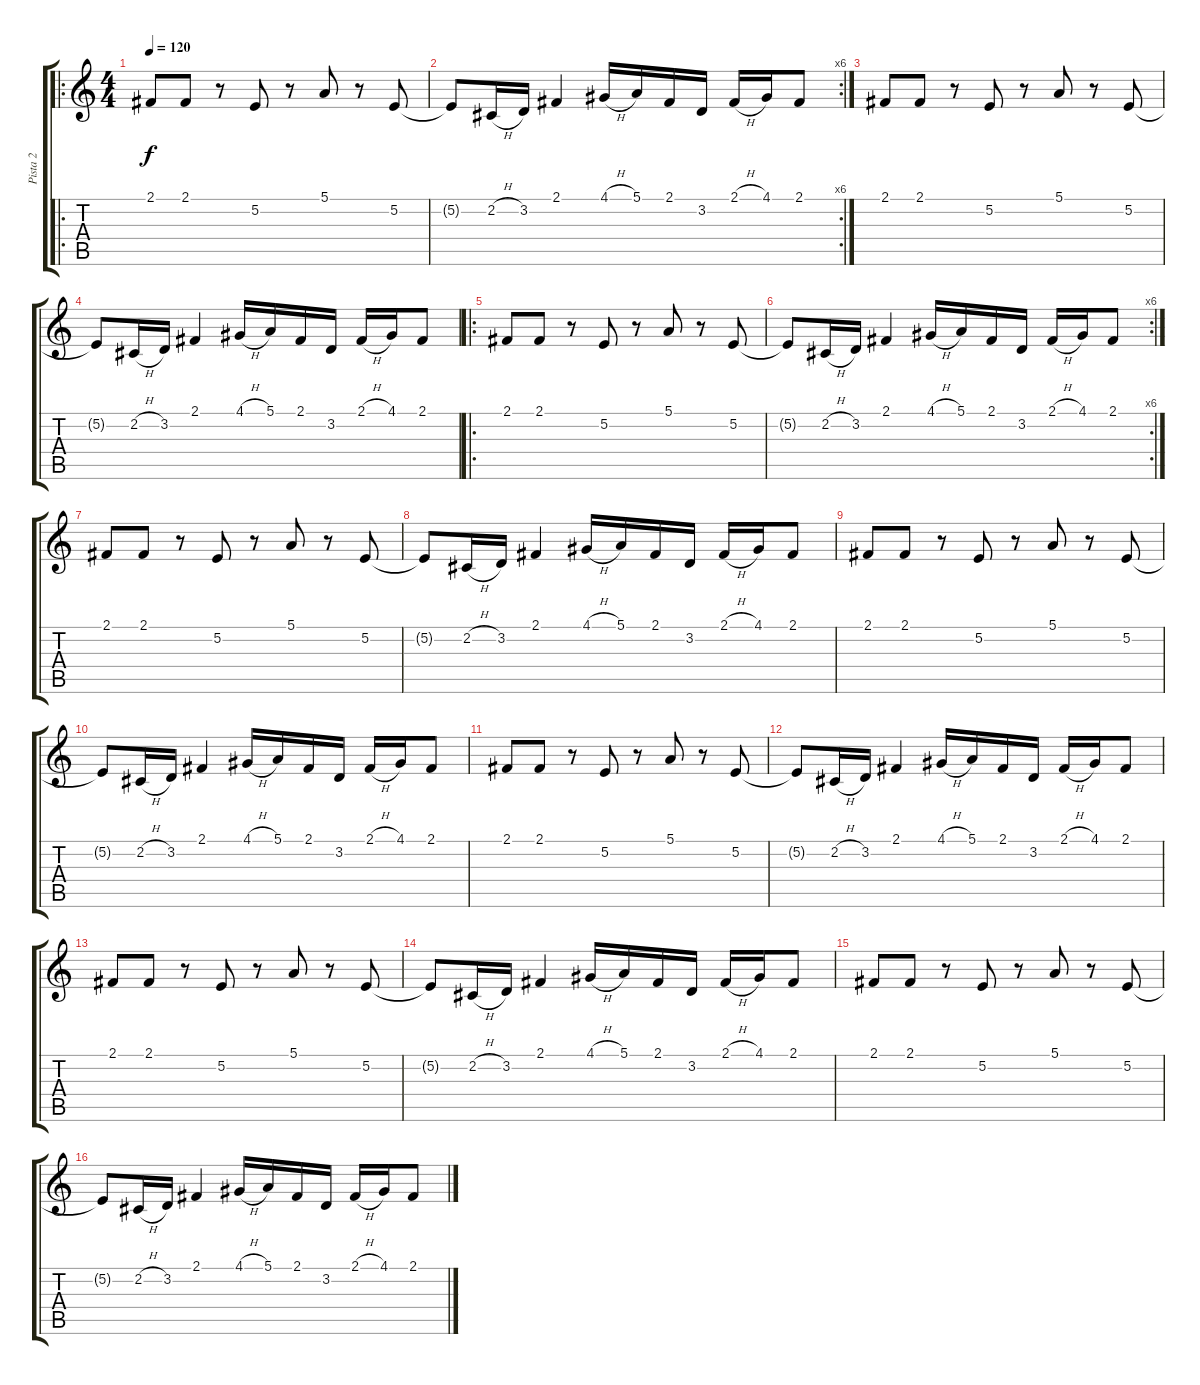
\track ("Pista 2" "Pista 2") {instrument lead1square}
\staff {score tabs}
\tuning (E4 B3 G3 D3 A2 E2) {hide}
\ro
\ts (4 4)
\tempo 120
\clef g2
\ks c
2.1.8{dy f instrument lead1square} 2.1.8 r.8 5.2.8 r.8 5.1.8 r.8 5.2.8 |
\rc 6
5.2{t}.8 2.2{h}.16 3.2.16 2.1.4 4.1{h}.16 5.1.16 2.1.16 3.2.16 2.1{h}.16 4.1.16 2.1.8 |
2.1.8 2.1.8 r.8 5.2.8 r.8 5.1.8 r.8 5.2.8 |
5.2{t}.8 2.2{h}.16 3.2.16 2.1.4 4.1{h}.16 5.1.16 2.1.16 3.2.16 2.1{h}.16 4.1.16 2.1.8 |
\ro
2.1.8 2.1.8 r.8 5.2.8 r.8 5.1.8 r.8 5.2.8 |
\rc 6
5.2{t}.8 2.2{h}.16 3.2.16 2.1.4 4.1{h}.16 5.1.16 2.1.16 3.2.16 2.1{h}.16 4.1.16 2.1.8 |
2.1.8 2.1.8 r.8 5.2.8 r.8 5.1.8 r.8 5.2.8 |
5.2{t}.8 2.2{h}.16 3.2.16 2.1.4 4.1{h}.16 5.1.16 2.1.16 3.2.16 2.1{h}.16 4.1.16 2.1.8 |
2.1.8 2.1.8 r.8 5.2.8 r.8 5.1.8 r.8 5.2.8 |
5.2{t}.8 2.2{h}.16 3.2.16 2.1.4 4.1{h}.16 5.1.16 2.1.16 3.2.16 2.1{h}.16 4.1.16 2.1.8 |
2.1.8 2.1.8 r.8 5.2.8 r.8 5.1.8 r.8 5.2.8 |
5.2{t}.8 2.2{h}.16 3.2.16 2.1.4 4.1{h}.16 5.1.16 2.1.16 3.2.16 2.1{h}.16 4.1.16 2.1.8 |
2.1.8 2.1.8 r.8 5.2.8 r.8 5.1.8 r.8 5.2.8 |
5.2{t}.8 2.2{h}.16 3.2.16 2.1.4 4.1{h}.16 5.1.16 2.1.16 3.2.16 2.1{h}.16 4.1.16 2.1.8 |
2.1.8 2.1.8 r.8 5.2.8 r.8 5.1.8 r.8 5.2.8 |
5.2{t}.8 2.2{h}.16 3.2.16 2.1.4 4.1{h}.16 5.1.16 2.1.16 3.2.16 2.1{h}.16 4.1.16 2.1.8
